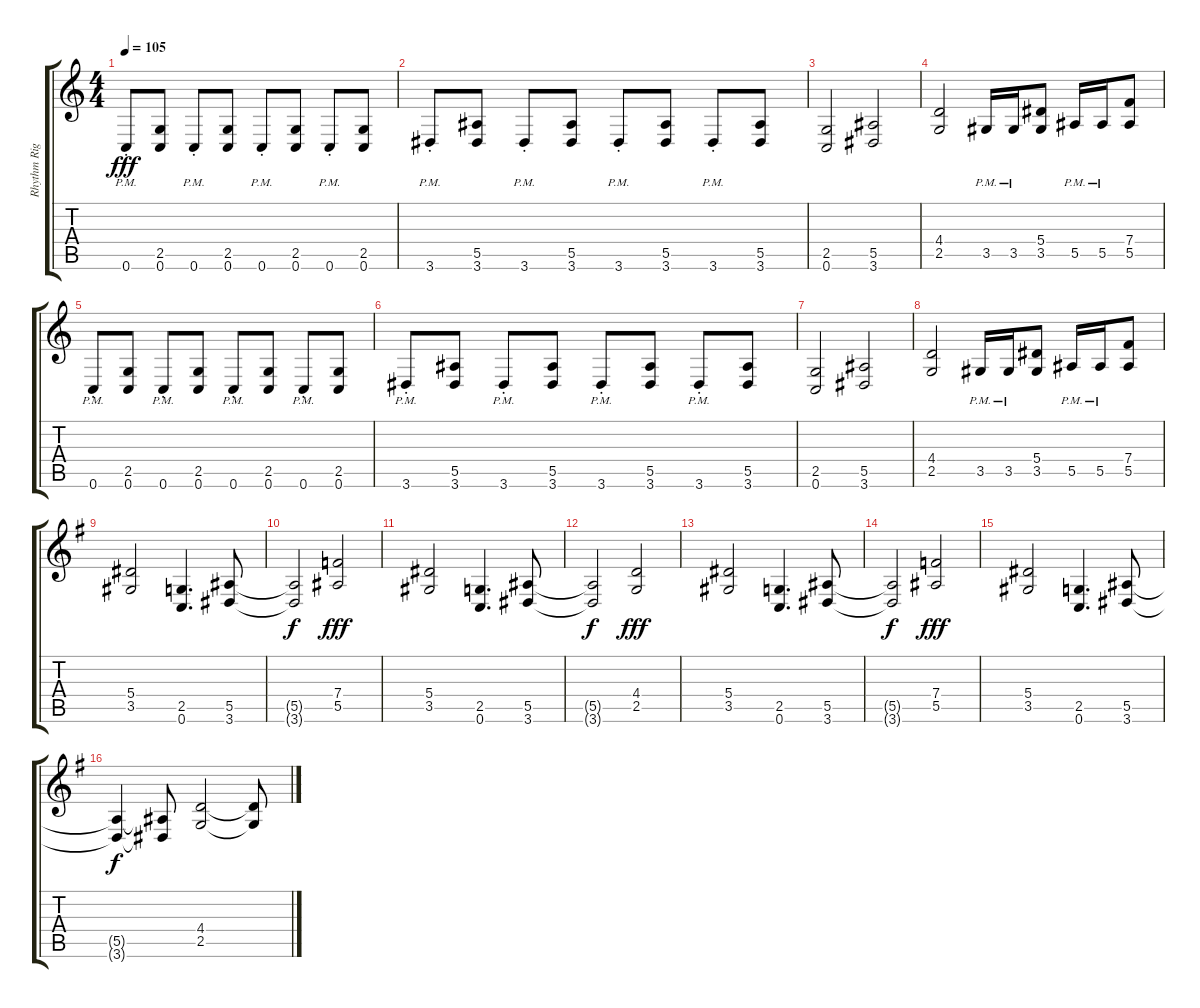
\track ("Rhythm Right" "Rhythm Rig") {instrument distortionguitar}
\staff {score tabs}
\tuning (C4 G3 Eb3 Bb2 F2 C2) {hide}
\ts (4 4)
\tempo 105
\clef g2
\ks c
0.6{pm st}.8{dy fff} (2.5 0.6).8 0.6{pm st}.8 (2.5 0.6).8 0.6{pm st}.8 (2.5 0.6).8 0.6{pm st}.8 (2.5 0.6).8 |
3.6{pm st}.8 (5.5 3.6).8 3.6{pm st}.8 (5.5 3.6).8 3.6{pm st}.8 (5.5 3.6).8 3.6{pm st}.8 (5.5 3.6).8 |
(2.5 0.6).2 (5.5 3.6).2 |
(4.4 2.5).2 3.5{pm}.16 3.5{pm}.16 (5.4 3.5).8 5.5{pm}.16 5.5{pm}.16 (7.4 5.5).8 |
0.6{pm st}.8 (2.5 0.6).8 0.6{pm st}.8 (2.5 0.6).8 0.6{pm st}.8 (2.5 0.6).8 0.6{pm st}.8 (2.5 0.6).8 |
3.6{pm st}.8 (5.5 3.6).8 3.6{pm st}.8 (5.5 3.6).8 3.6{pm st}.8 (5.5 3.6).8 3.6{pm st}.8 (5.5 3.6).8 |
(2.5 0.6).2 (5.5 3.6).2 |
(4.4 2.5).2 3.5{pm}.16 3.5{pm}.16 (5.4 3.5).8 5.5{pm}.16 5.5{pm}.16 (7.4 5.5).8 |
\ks g
(5.4 3.5).2 (2.5 0.6).4{d} (5.5 3.6).8 |
(5.5{t} 3.6{t}).2{dy f} (7.4 5.5).2{dy fff} |
(5.4 3.5).2 (2.5 0.6).4{d} (5.5 3.6).8 |
(5.5{t} 3.6{t}).2{dy f} (4.4 2.5).2{dy fff} |
(5.4 3.5).2 (2.5 0.6).4{d} (5.5 3.6).8 |
(5.5{t} 3.6{t}).2{dy f} (7.4 5.5).2{dy fff} |
(5.4 3.5).2 (2.5 0.6).4{d} (5.5 3.6).8 |
(5.5{t} 3.6{t}).4{dy f} (5.5{t} 3.6{t}).8 (4.4 2.5).2 (4.4{t} 2.5{t}).8
